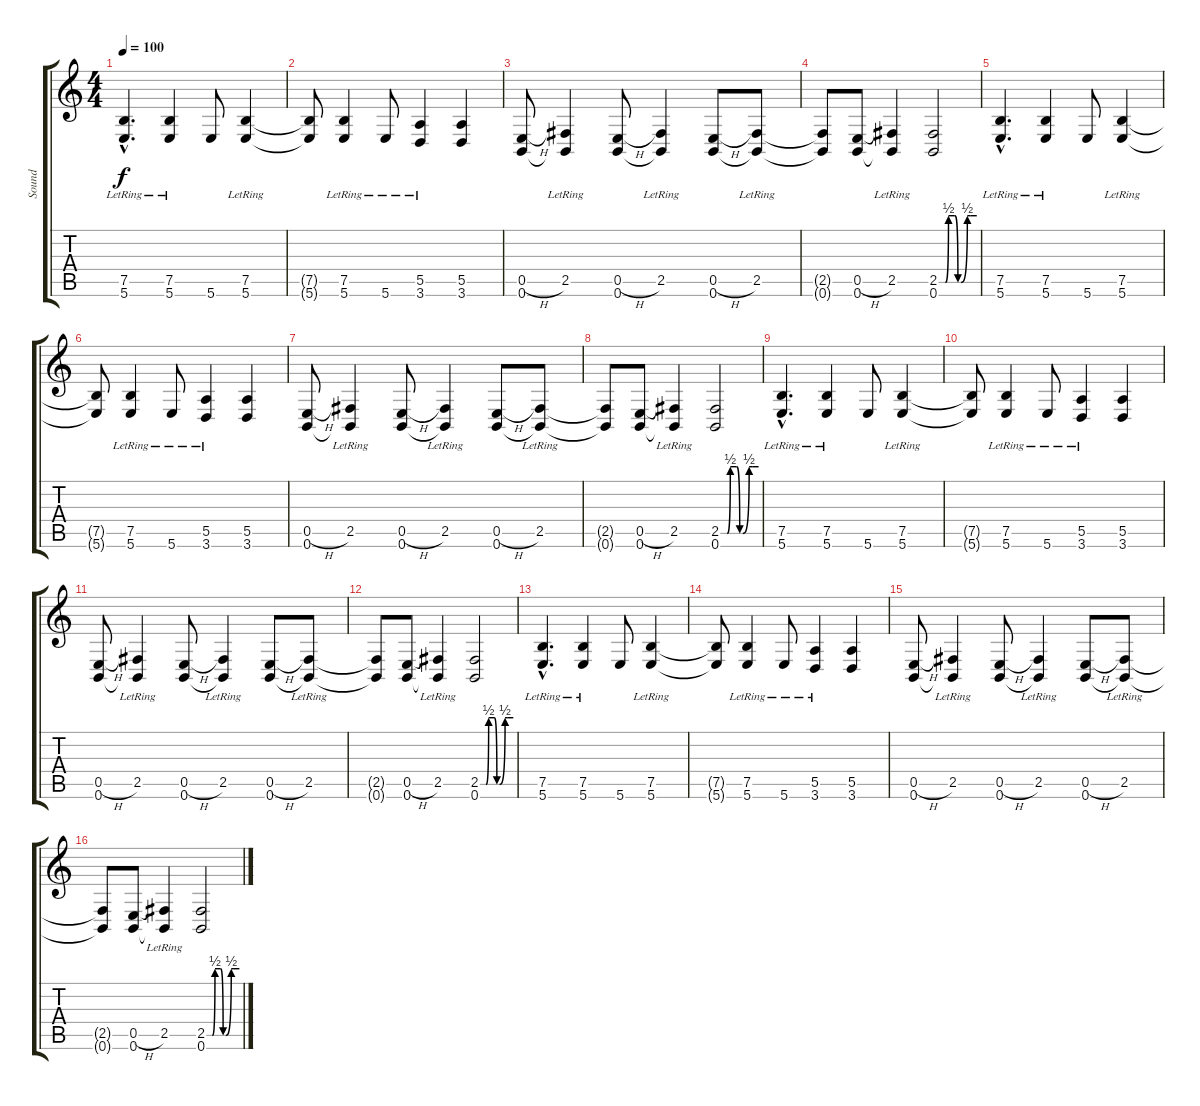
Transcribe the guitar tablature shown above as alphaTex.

\track ("Sound" "Sound") {instrument overdrivenguitar}
\staff {score tabs}
\tuning (E4 B3 G3 D3 E2 B1) {hide}
\ts (4 4)
\tempo 100
\clef g2
\ks c
(7.5{hac} 5.6{hac lr}).4{d dy f} (7.5 5.6{lr}).4 5.6.8 (7.5 5.6{lr}).4 |
(7.5{t} 5.6{t}).8 (7.5 5.6{lr}).4 5.6{lr}.8 (5.5 3.6{lr}).4 (5.5 3.6).4 |
(0.5{h} 0.6).8 (2.5{lr} 0.6{t}).4 (0.5{h} 0.6).8 (2.5{lr} 0.6{t}).4 (0.5{h} 0.6).8 (2.5{lr} 0.6{t}).8 |
(2.5{t} 0.6{t}).8 (0.5{h} 0.6).8 (2.5{lr} 0.6{t}).4 (2.5{be (custom 0 0 10 0 15 2 25 2 30 0 35 0 45 2 50 2 60 2)} 0.6).2 |
(7.5{hac} 5.6{hac lr}).4{d} (7.5 5.6{lr}).4 5.6.8 (7.5 5.6{lr}).4 |
(7.5{t} 5.6{t}).8 (7.5 5.6{lr}).4 5.6{lr}.8 (5.5 3.6{lr}).4 (5.5 3.6).4 |
(0.5{h} 0.6).8 (2.5{lr} 0.6{t}).4 (0.5{h} 0.6).8 (2.5{lr} 0.6{t}).4 (0.5{h} 0.6).8 (2.5{lr} 0.6{t}).8 |
(2.5{t} 0.6{t}).8 (0.5{h} 0.6).8 (2.5{lr} 0.6{t}).4 (2.5{be (custom 0 0 10 0 15 2 25 2 30 0 35 0 45 2 50 2 60 2)} 0.6).2 |
(7.5{hac} 5.6{hac lr}).4{d} (7.5 5.6{lr}).4 5.6.8 (7.5 5.6{lr}).4 |
(7.5{t} 5.6{t}).8 (7.5 5.6{lr}).4 5.6{lr}.8 (5.5 3.6{lr}).4 (5.5 3.6).4 |
(0.5{h} 0.6).8 (2.5{lr} 0.6{t}).4 (0.5{h} 0.6).8 (2.5{lr} 0.6{t}).4 (0.5{h} 0.6).8 (2.5{lr} 0.6{t}).8 |
(2.5{t} 0.6{t}).8 (0.5{h} 0.6).8 (2.5{lr} 0.6{t}).4 (2.5{be (custom 0 0 10 0 15 2 25 2 30 0 35 0 45 2 50 2 60 2)} 0.6).2 |
(7.5{hac} 5.6{hac lr}).4{d} (7.5 5.6{lr}).4 5.6.8 (7.5 5.6{lr}).4 |
(7.5{t} 5.6{t}).8 (7.5 5.6{lr}).4 5.6{lr}.8 (5.5 3.6{lr}).4 (5.5 3.6).4 |
(0.5{h} 0.6).8 (2.5{lr} 0.6{t}).4 (0.5{h} 0.6).8 (2.5{lr} 0.6{t}).4 (0.5{h} 0.6).8 (2.5{lr} 0.6{t}).8 |
(2.5{t} 0.6{t}).8 (0.5{h} 0.6).8 (2.5{lr} 0.6{t}).4 (2.5{be (custom 0 0 10 0 15 2 25 2 30 0 35 0 45 2 50 2 60 2)} 0.6).2
